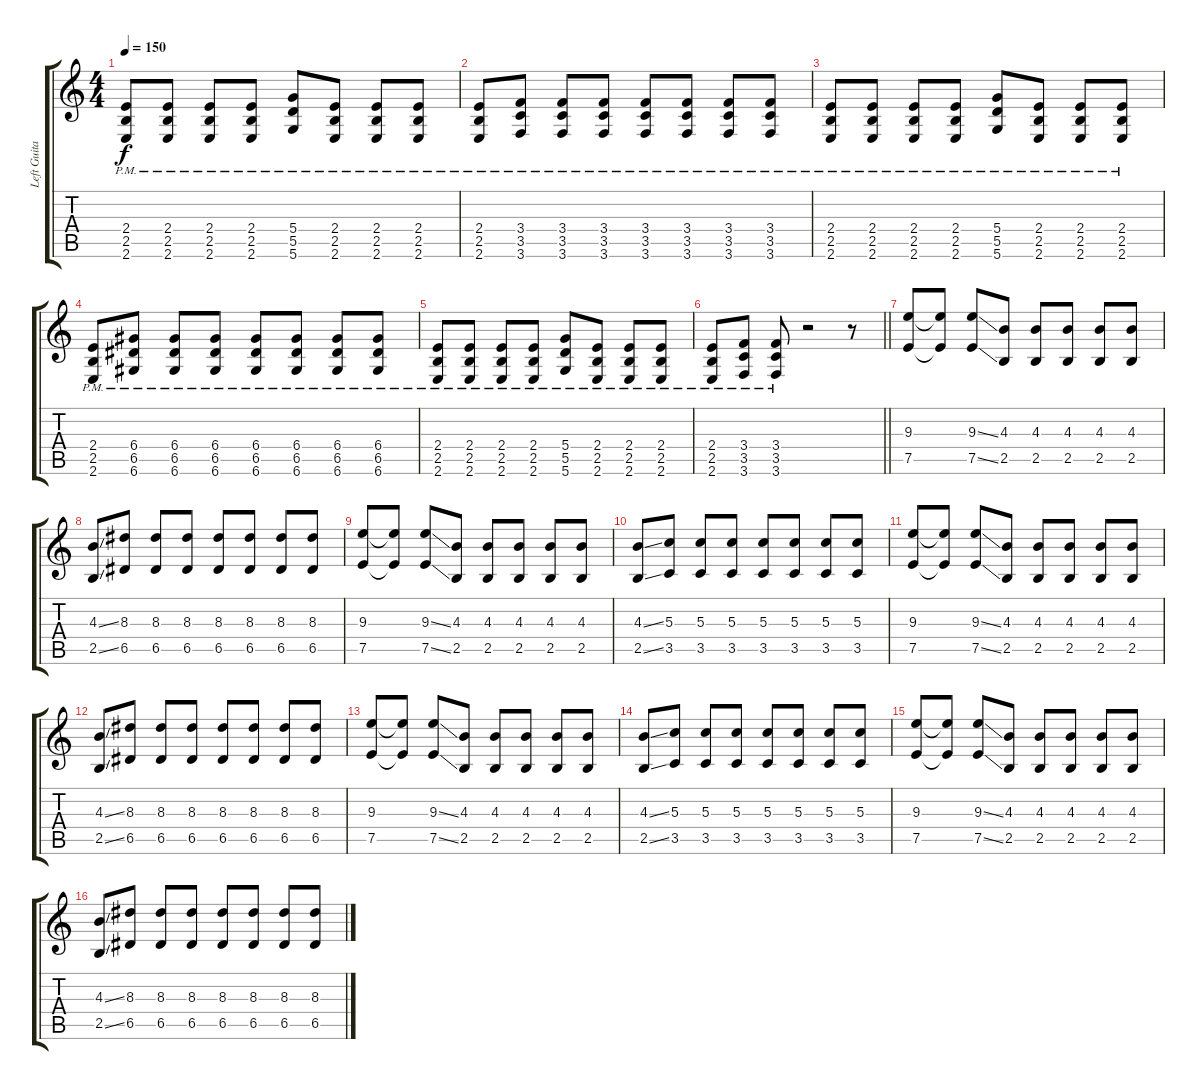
\track ("Left Guitar" "Left Guita") {instrument distortionguitar}
\staff {score tabs}
\tuning (E4 B3 G3 D3 A2 D2) {hide}
\ts (4 4)
\tempo 150
\clef g2
\ks c
(2.4{pm} 2.5{pm} 2.6{pm}).8{dy f} (2.4{pm} 2.5{pm} 2.6{pm}).8 (2.4{pm} 2.5{pm} 2.6{pm}).8 (2.4{pm} 2.5{pm} 2.6{pm}).8 (5.4 5.5 5.6{pm}).8 (2.4{pm} 2.5{pm} 2.6{pm}).8 (2.4{pm} 2.5{pm} 2.6{pm}).8 (2.4{pm} 2.5{pm} 2.6{pm}).8 |
(2.4{pm} 2.5{pm} 2.6{pm}).8 (3.4{pm} 3.5{pm} 3.6{pm}).8 (3.4{pm} 3.5{pm} 3.6{pm}).8 (3.4{pm} 3.5{pm} 3.6{pm}).8 (3.4{pm} 3.5{pm} 3.6{pm}).8 (3.4{pm} 3.5{pm} 3.6{pm}).8 (3.4{pm} 3.5{pm} 3.6{pm}).8 (3.4{pm} 3.5{pm} 3.6{pm}).8 |
(2.4{pm} 2.5{pm} 2.6{pm}).8 (2.4{pm} 2.5{pm} 2.6{pm}).8 (2.4{pm} 2.5{pm} 2.6{pm}).8 (2.4{pm} 2.5{pm} 2.6{pm}).8 (5.4{pm} 5.5 5.6{pm}).8 (2.4{pm} 2.5{pm} 2.6{pm}).8 (2.4{pm} 2.5{pm} 2.6{pm}).8 (2.4{pm} 2.5{pm} 2.6{pm}).8 |
(2.4{pm} 2.5{pm} 2.6{pm}).8 (6.4{pm} 6.5{pm} 6.6{pm}).8 (6.4{pm} 6.5{pm} 6.6{pm}).8 (6.4{pm} 6.5{pm} 6.6{pm}).8 (6.4{pm} 6.5{pm} 6.6{pm}).8 (6.4{pm} 6.5{pm} 6.6{pm}).8 (6.4{pm} 6.5{pm} 6.6{pm}).8 (6.4{pm} 6.5{pm} 6.6{pm}).8 |
(2.4{pm} 2.5{pm} 2.6{pm}).8 (2.4{pm} 2.5{pm} 2.6{pm}).8 (2.4{pm} 2.5{pm} 2.6{pm}).8 (2.4{pm} 2.5{pm} 2.6{pm}).8 (5.4{pm} 5.5 5.6{pm}).8 (2.4{pm} 2.5{pm} 2.6{pm}).8 (2.4{pm} 2.5{pm} 2.6{pm}).8 (2.4{pm} 2.5{pm} 2.6{pm}).8 |
\barLineRight lightlight
(2.4{pm} 2.5{pm} 2.6{pm}).8 (3.4{pm} 3.5{pm} 3.6{pm}).8 (3.4{pm} 3.5{pm} 3.6{pm}).8 r.2 r.8 |
(9.3 7.5).8 (9.3{t} 7.5{t}).8 (9.3{ss} 7.5{ss}).8 (4.3 2.5).8 (4.3 2.5).8 (4.3 2.5).8 (4.3 2.5).8 (4.3 2.5).8 |
(4.3{ss} 2.5{ss}).8 (8.3 6.5).8 (8.3 6.5).8 (8.3 6.5).8 (8.3 6.5).8 (8.3 6.5).8 (8.3 6.5).8 (8.3 6.5).8 |
(9.3 7.5).8 (9.3{t} 7.5{t}).8 (9.3{ss} 7.5{ss}).8 (4.3 2.5).8 (4.3 2.5).8 (4.3 2.5).8 (4.3 2.5).8 (4.3 2.5).8 |
(4.3{ss} 2.5{ss}).8 (5.3 3.5).8 (5.3 3.5).8 (5.3 3.5).8 (5.3 3.5).8 (5.3 3.5).8 (5.3 3.5).8 (5.3 3.5).8 |
(9.3 7.5).8 (9.3{t} 7.5{t}).8 (9.3{ss} 7.5{ss}).8 (4.3 2.5).8 (4.3 2.5).8 (4.3 2.5).8 (4.3 2.5).8 (4.3 2.5).8 |
(4.3{ss} 2.5{ss}).8 (8.3 6.5).8 (8.3 6.5).8 (8.3 6.5).8 (8.3 6.5).8 (8.3 6.5).8 (8.3 6.5).8 (8.3 6.5).8 |
(9.3 7.5).8 (9.3{t} 7.5{t}).8 (9.3{ss} 7.5{ss}).8 (4.3 2.5).8 (4.3 2.5).8 (4.3 2.5).8 (4.3 2.5).8 (4.3 2.5).8 |
(4.3{ss} 2.5{ss}).8 (5.3 3.5).8 (5.3 3.5).8 (5.3 3.5).8 (5.3 3.5).8 (5.3 3.5).8 (5.3 3.5).8 (5.3 3.5).8 |
(9.3 7.5).8 (9.3{t} 7.5{t}).8 (9.3{ss} 7.5{ss}).8 (4.3 2.5).8 (4.3 2.5).8 (4.3 2.5).8 (4.3 2.5).8 (4.3 2.5).8 |
(4.3{ss} 2.5{ss}).8 (8.3 6.5).8 (8.3 6.5).8 (8.3 6.5).8 (8.3 6.5).8 (8.3 6.5).8 (8.3 6.5).8 (8.3 6.5).8
